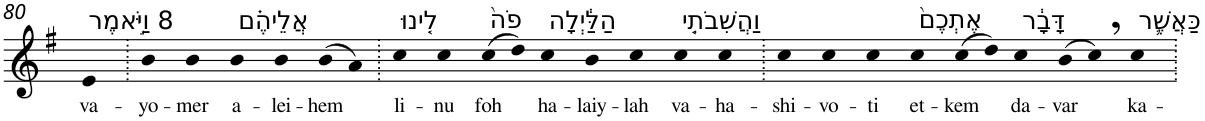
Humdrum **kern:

**kern	**text
*part1	*part1
*staff1	*staff1
*I"Piano	*
*I'Pno	*
!!LO:PB:g=z
*clefG2	*
*k[f#]	*
*G:	*
=80	=80
!LO:TX:a:t=8 וַיֹּ֣אמֶר	!
!	!LO:LY:b
4e	va-
=81.	=81.
!	!LO:LY:b
4b	-yo-
!	!LO:LY:b
4b	-mer
!LO:TX:a:t=אֲלֵיהֶ֗ם	!
!	!LO:LY:b
4b	a-
!	!LO:LY:b
4b	-lei-
!	!LO:LY:b
(>8b	-hem
8a)	.
=82.	=82.
!LO:TX:a:t=לִ֤ינוּ	!
!	!LO:LY:b
4cc	li-
!	!LO:LY:b
4cc	-nu
!LO:TX:a:t=פֹה֙	!
!	!LO:LY:b
(>8cc	foh
8dd)	.
!LO:TX:a:t=הַלַּ֔יְלָה	!
!	!LO:LY:b
4cc	ha-
!	!LO:LY:b
4b	-laiy-
!	!LO:LY:b
4cc	-lah
!LO:TX:a:t=וַהֲשִׁבֹתִ֤י	!
!	!LO:LY:b
4cc	va-
!	!LO:LY:b
4cc	-ha-
=83.	=83.
!	!LO:LY:b
4cc	-shi-
!	!LO:LY:b
4cc	-vo-
!	!LO:LY:b
4cc	-ti
!LO:TX:a:t=אֶתְכֶם֙	!
!	!LO:LY:b
4cc	et-
!	!LO:LY:b
(>8cc	-kem
8dd)	.
!LO:TX:a:t=דָּבָ֔ר	!
!	!LO:LY:b
4cc	da-
!	!LO:LY:b
(>8b	-var
8cc,)	.
!LO:TX:a:t=כַּאֲשֶׁ֛ר	!
!	!LO:LY:b
4cc	ka-
=.	=.
*-	*-
